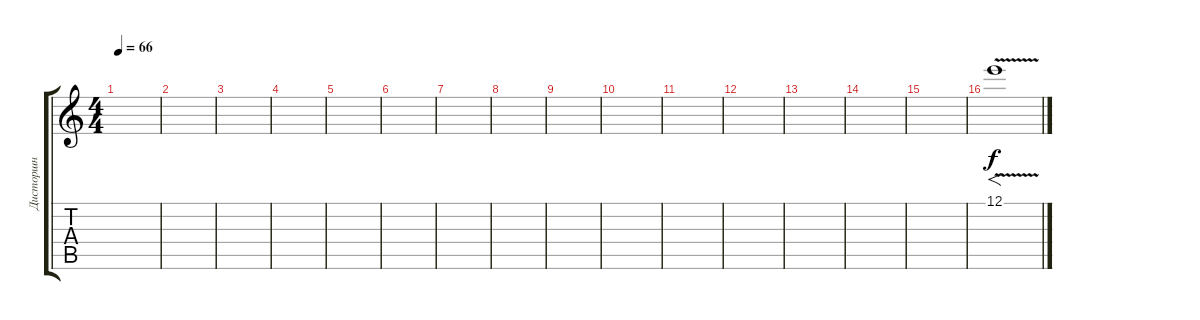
\track ("Дисторшн" "Дисторшн") {instrument distortionguitar}
\staff {score tabs}
\tuning (E4 B3 G3 D3 A2 E2) {hide}
\ts (4 4)
\tempo 66
\clef g2
\ks c
|
|
|
|
|
|
|
|
|
|
|
|
|
|
|
12.1{v}.1{f}
